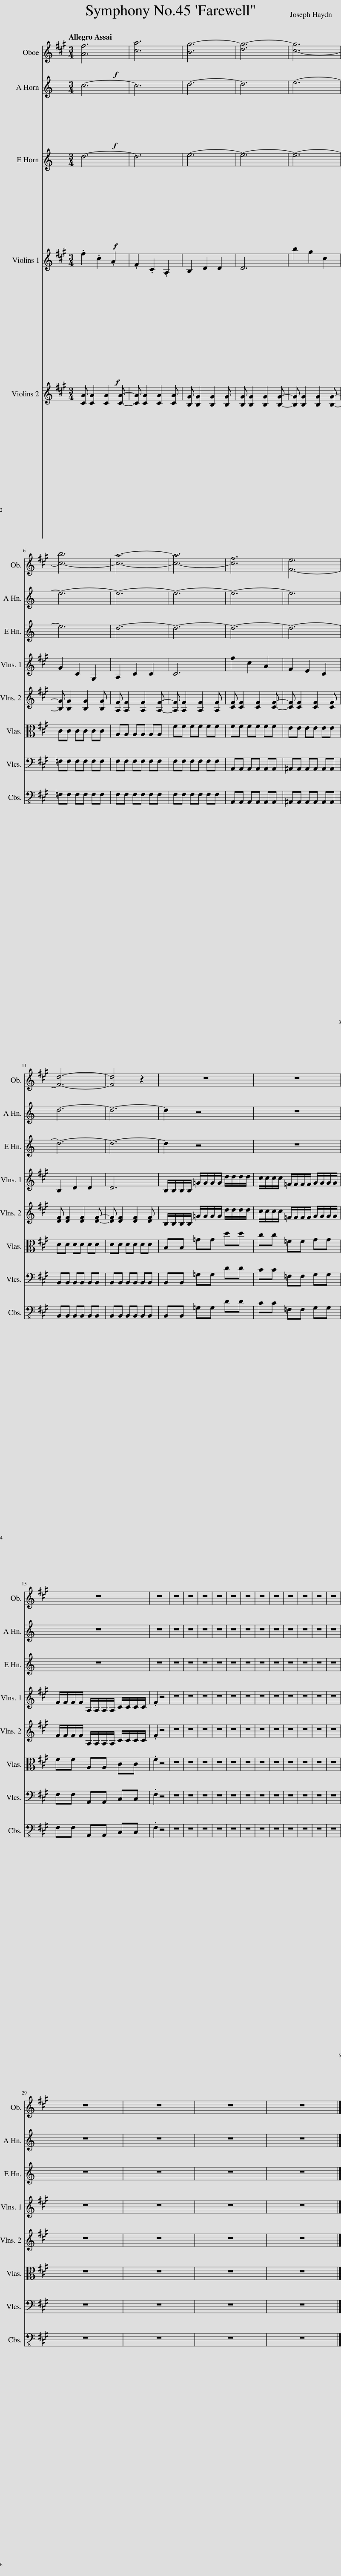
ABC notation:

X:1
%%score 1 2 3 4 5 6 7 8
L:1/8
Q:1/4=132
M:3/4
I:linebreak $
K:A
V:1 treble
V:2 treble transpose=-3
V:3 treble transpose=-8
V:4 treble
V:5 treble
V:6 alto
V:7 bass
V:8 bass-8
V:1
!f! [Af]6 | [ca]6 | [Bg-]6 | [dg-]6 | [c-g]6 |$ %5
 [c-b]6 | [ca]6- | [c-a]6 | [cf]6 | [F-e]6 |$ %10
 [Fd]6- | [Fd]4 z2 | z6 | z6 |$ z6 | %15
 z6 | z6 | z6 | z6 | z6 | %20
 z6 | z6 | z6 | z6 | z6 | %25
 z6 | z6 | z6 |$ z6 | z6 | %30
 z6 | z6 |] %32
V:2
[K:C]!f! c6- | c6 | d6- | d6 | e6- |$ %5
 e6- | e6- | e6- | e6- | e6 |$ %10
 d6- | d6- | d2 z4 | z6 |$ z6 | %15
 z6 | z6 | z6 | z6 | z6 | %20
 z6 | z6 | z6 | z6 | z6 | %25
 z6 | z6 | z6 |$ z6 | z6 | %30
 z6 | z6 |] %32
V:3
[K:C]!f! d6- | d6 | e6- | e6- | e6- |$ %5
 e6 | d6- | d6- | d6- | d6- |$ %10
 d6- | d6- | d2 z4 | z6 |$ z6 | %15
 z6 | z6 | z6 | z6 | z6 | %20
 z6 | z6 | z6 | z6 | z6 | %25
 z6 | z6 | z6 |$ z6 | z6 | %30
 z6 | z6 |] %32
V:4
!f! .f2 .c2 .A2 | .F2 .C2 .A,2 | B,2 D2 D2 | D6 | b2 g2 c2 |$ %5
 G2 C2 G,2 | A,2 C2 C2 | C6 | f2 c2 A2 | F2 E2 C2 |$ %10
 B,2 D2 D2 | D6 | B,/B,/B,/B,/ =G/G/G/G/ d/d/d/d/ | c/c/c/c/ =F/F/F/F/ G/G/G/G/ |$ F/F/F/F/ A,/A,/A,/A,/ C/C/C/C/ | %15
 .F2 z4 | z6 | z6 | z6 | z6 | %20
 z6 | z6 | z6 | z6 | z6 | %25
 z6 | z6 | z6 |$ z6 | z6 | %30
 z6 | z6 |] %32
V:5
!f! [CA] [CA]2 [CA]2 [CA]- | [CA] [CA]2 [CA]2 [CA] | [B,G] [B,G]2 [B,G]2 [B,G] | [B,G] [B,G]2 [B,G]2 [B,G]- | [B,G] [B,G]2 [B,G]2 [B,G]- |$ %5
 [B,G] [B,G]2 [B,G]2 [B,G] | [A,F] [A,F]2 [A,F]2 [A,F]- | [A,F] [A,F]2 [A,F]2 [A,F] | [CF] [CF]2 [CF]2 [CF]- | [CF] [CF]2 [CF]2 [CF] |$ %10
 [DF] [DF]2 [DF]2 [DF]- | [DF] [DF]2 [DF]2 [DF] | B,/B,/B,/B,/ =G/G/G/G/ d/d/d/d/ | c/c/c/c/ =F/F/F/F/ G/G/G/G/ |$ F/F/F/F/ A,/A,/A,/A,/ C/C/C/C/ | %15
 .F2 z4 | z6 | z6 | z6 | z6 | %20
 z6 | z6 | z6 | z6 | z6 | %25
 z6 | z6 | z6 |$ z6 | z6 | %30
 z6 | z6 |] %32
V:6
!f! FF FF FF | CC CC CC | DD DD DD | B,B, B,B, B,B, | CC CC CC |$ %5
 CC CC CC | A,A, A,A, A,A, | FF FF FF | FF FF FF | EE EE EE |$ %10
 DD DD DD | DD DD DD | B,B, =GG dd | cc =FF GG |$ FF A,A, CC | %15
 .F2 z4 | z6 | z6 | z6 | z6 | %20
 z6 | z6 | z6 | z6 | z6 | %25
 z6 | z6 | z6 |$ z6 | z6 | %30
 z6 | z6 |] %32
V:7
!f! F,F, F,F, F,F, | F,F, F,F, F,F, | F,F, F,F, F,F, | F,F, F,F, F,F, | =F,F, F,F, F,F, |$ %5
 =F,F, F,F, F,F, | F,F, F,F, F,F, | F,F, F,F, F,F, | A,,A,, A,,A,, A,,A,, | ^A,,A,, A,,A,, A,,A,, |$ %10
 B,,B,, B,,B,, B,,B,, | B,,B,, B,,B,, B,,B,, | B,,B,, =G,G, DD | CC =F,F, G,G, |$ F,F, A,,A,, C,C, | %15
 .F,2 z4 | z6 | z6 | z6 | z6 | %20
 z6 | z6 | z6 | z6 | z6 | %25
 z6 | z6 | z6 |$ z6 | z6 | %30
 z6 | z6 |] %32
V:8
!f! F,F, F,F, F,F, | F,F, F,F, F,F, | F,F, F,F, F,F, | F,F, F,F, F,F, | =F,F, F,F, F,F, |$ %5
 =F,F, F,F, F,F, | F,F, F,F, F,F, | F,F, F,F, F,F, | A,,A,, A,,A,, A,,A,, | ^A,,A,, A,,A,, A,,A,, |$ %10
 B,,B,, B,,B,, B,,B,, | B,,B,, B,,B,, B,,B,, | B,,B,, =G,G, DD | CC =F,F, G,G, |$ F,F, A,,A,, C,C, | %15
 .F,2 z4 | z6 | z6 | z6 | z6 | %20
 z6 | z6 | z6 | z6 | z6 | %25
 z6 | z6 | z6 |$ z6 | z6 | %30
 z6 | z6 |] %32
